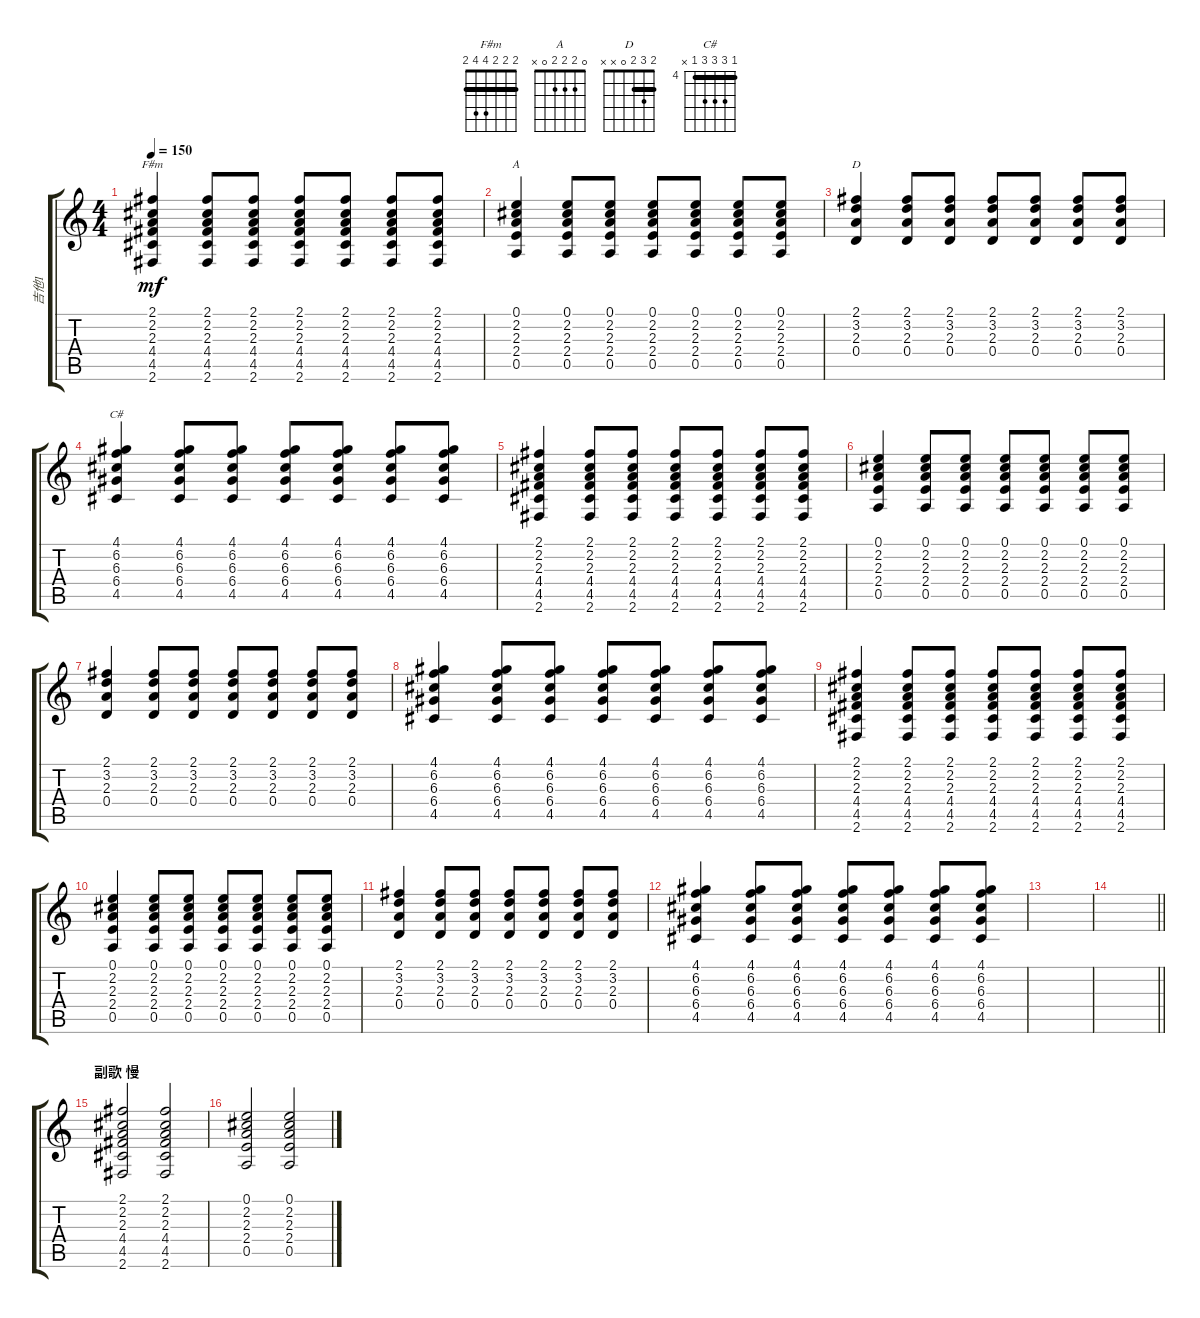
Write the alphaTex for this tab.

\track ("吉他1" "吉他1") {instrument acousticguitarsteel}
\staff {score tabs}
\tuning (E4 B3 G3 D3 A2 E2) {hide}
\chord ("F#m" 2 2 2 4 4 2) {barre 2}
\chord ("A" 0 2 2 2 0 x)
\chord ("D" 2 3 2 0 x x) {barre 2}
\chord ("C#" 4 6 6 6 4 x) {firstfret 4 barre 4}
\ts (4 4)
\tempo 150
\clef g2
\ks c
(2.1 2.2 2.3 4.4 4.5 2.6).4{ch "F#m" dy mf} (2.1 2.2 2.3 4.4 4.5 2.6).8 (2.1 2.2 2.3 4.4 4.5 2.6).8 (2.1 2.2 2.3 4.4 4.5 2.6).8 (2.1 2.2 2.3 4.4 4.5 2.6).8 (2.1 2.2 2.3 4.4 4.5 2.6).8 (2.1 2.2 2.3 4.4 4.5 2.6).8 |
(0.1 2.2 2.3 2.4 0.5).4{ch "A"} (0.1 2.2 2.3 2.4 0.5).8 (0.1 2.2 2.3 2.4 0.5).8 (0.1 2.2 2.3 2.4 0.5).8 (0.1 2.2 2.3 2.4 0.5).8 (0.1 2.2 2.3 2.4 0.5).8 (0.1 2.2 2.3 2.4 0.5).8 |
(2.1 3.2 2.3 0.4).4{ch "D"} (2.1 3.2 2.3 0.4).8 (2.1 3.2 2.3 0.4).8 (2.1 3.2 2.3 0.4).8 (2.1 3.2 2.3 0.4).8 (2.1 3.2 2.3 0.4).8 (2.1 3.2 2.3 0.4).8 |
(4.1 6.2 6.3 6.4 4.5).4{ch "C#"} (4.1 6.2 6.3 6.4 4.5).8 (4.1 6.2 6.3 6.4 4.5).8 (4.1 6.2 6.3 6.4 4.5).8 (4.1 6.2 6.3 6.4 4.5).8 (4.1 6.2 6.3 6.4 4.5).8 (4.1 6.2 6.3 6.4 4.5).8 |
(2.1 2.2 2.3 4.4 4.5 2.6).4 (2.1 2.2 2.3 4.4 4.5 2.6).8 (2.1 2.2 2.3 4.4 4.5 2.6).8 (2.1 2.2 2.3 4.4 4.5 2.6).8 (2.1 2.2 2.3 4.4 4.5 2.6).8 (2.1 2.2 2.3 4.4 4.5 2.6).8 (2.1 2.2 2.3 4.4 4.5 2.6).8 |
(0.1 2.2 2.3 2.4 0.5).4 (0.1 2.2 2.3 2.4 0.5).8 (0.1 2.2 2.3 2.4 0.5).8 (0.1 2.2 2.3 2.4 0.5).8 (0.1 2.2 2.3 2.4 0.5).8 (0.1 2.2 2.3 2.4 0.5).8 (0.1 2.2 2.3 2.4 0.5).8 |
(2.1 3.2 2.3 0.4).4 (2.1 3.2 2.3 0.4).8 (2.1 3.2 2.3 0.4).8 (2.1 3.2 2.3 0.4).8 (2.1 3.2 2.3 0.4).8 (2.1 3.2 2.3 0.4).8 (2.1 3.2 2.3 0.4).8 |
(4.1 6.2 6.3 6.4 4.5).4 (4.1 6.2 6.3 6.4 4.5).8 (4.1 6.2 6.3 6.4 4.5).8 (4.1 6.2 6.3 6.4 4.5).8 (4.1 6.2 6.3 6.4 4.5).8 (4.1 6.2 6.3 6.4 4.5).8 (4.1 6.2 6.3 6.4 4.5).8 |
(2.1 2.2 2.3 4.4 4.5 2.6).4 (2.1 2.2 2.3 4.4 4.5 2.6).8 (2.1 2.2 2.3 4.4 4.5 2.6).8 (2.1 2.2 2.3 4.4 4.5 2.6).8 (2.1 2.2 2.3 4.4 4.5 2.6).8 (2.1 2.2 2.3 4.4 4.5 2.6).8 (2.1 2.2 2.3 4.4 4.5 2.6).8 |
(0.1 2.2 2.3 2.4 0.5).4 (0.1 2.2 2.3 2.4 0.5).8 (0.1 2.2 2.3 2.4 0.5).8 (0.1 2.2 2.3 2.4 0.5).8 (0.1 2.2 2.3 2.4 0.5).8 (0.1 2.2 2.3 2.4 0.5).8 (0.1 2.2 2.3 2.4 0.5).8 |
(2.1 3.2 2.3 0.4).4 (2.1 3.2 2.3 0.4).8 (2.1 3.2 2.3 0.4).8 (2.1 3.2 2.3 0.4).8 (2.1 3.2 2.3 0.4).8 (2.1 3.2 2.3 0.4).8 (2.1 3.2 2.3 0.4).8 |
(4.1 6.2 6.3 6.4 4.5).4 (4.1 6.2 6.3 6.4 4.5).8 (4.1 6.2 6.3 6.4 4.5).8 (4.1 6.2 6.3 6.4 4.5).8 (4.1 6.2 6.3 6.4 4.5).8 (4.1 6.2 6.3 6.4 4.5).8 (4.1 6.2 6.3 6.4 4.5).8 |
|
\barLineRight lightlight
|
\section ("" "副歌 慢")
(2.1 2.2 2.3 4.4 4.5 2.6).2 (2.1 2.2 2.3 4.4 4.5 2.6).2 |
(0.1 2.2 2.3 2.4 0.5).2 (0.1 2.2 2.3 2.4 0.5).2
